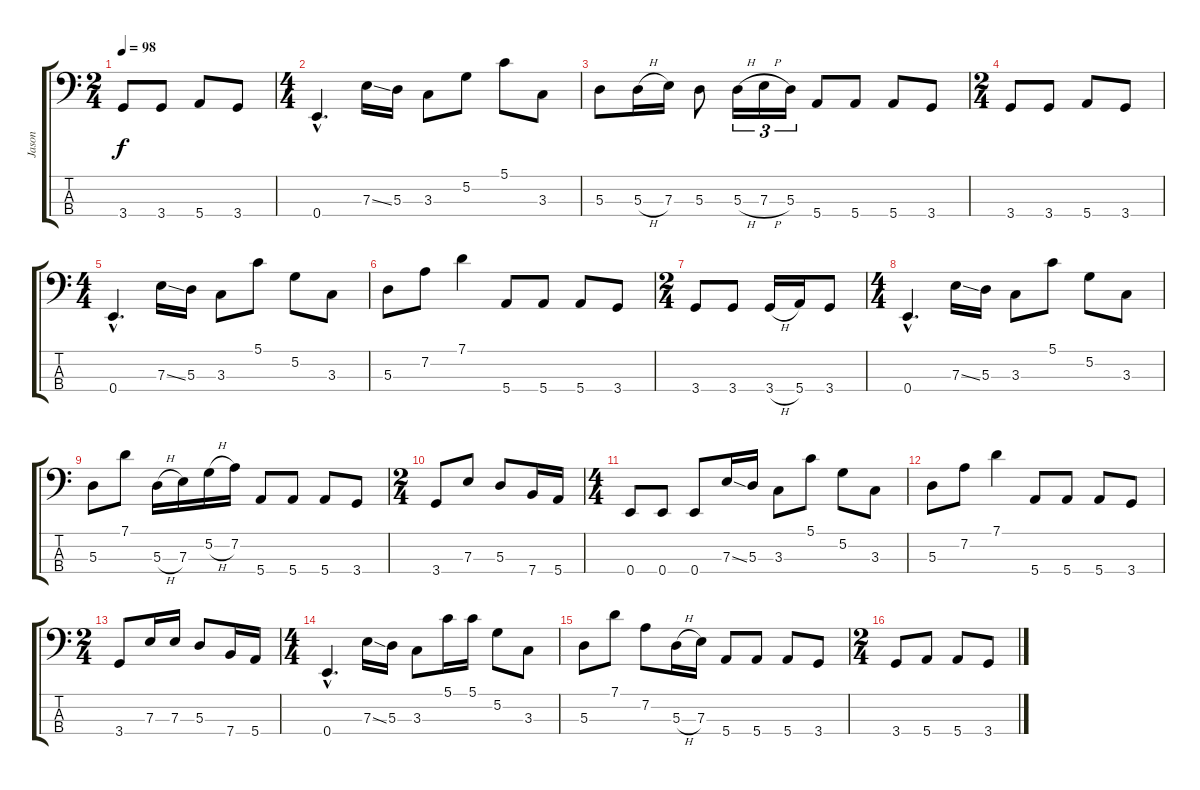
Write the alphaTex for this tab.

\track ("Jason" "Jason") {instrument electricbasspick}
\staff {score tabs}
\tuning (G2 D2 A1 E1) {hide}
\ts (2 4)
\tempo 98
\clef f4
\ks c
3.4{t}.8{dy f} 3.4.8 5.4.8 3.4.8 |
\ts (4 4)
0.4{hac}.4{d} 7.3{ss}.16 5.3.16 3.3.8 5.2.8 5.1.8 3.3.8 |
5.3.8 5.3{h}.16 7.3.16 5.3.8 5.3{h}.16{tu (3 2)} 7.3{h}.16{tu (3 2)} 5.3.16{tu (3 2)} 5.4.8 5.4.8 5.4.8 3.4.8 |
\ts (2 4)
3.4.8 3.4.8 5.4.8 3.4.8 |
\ts (4 4)
0.4{hac}.4{d} 7.3{ss}.16 5.3.16 3.3.8 5.1.8 5.2.8 3.3.8 |
5.3.8 7.2.8 7.1.4 5.4.8 5.4.8 5.4.8 3.4.8 |
\ts (2 4)
3.4.8 3.4.8 3.4{h}.16 5.4.16 3.4.8 |
\ts (4 4)
0.4{hac}.4{d} 7.3{ss}.16 5.3.16 3.3.8 5.1.8 5.2.8 3.3.8 |
5.3.8 7.1.8 5.3{h}.16 7.3.16 5.2{h}.16 7.2.16 5.4.8 5.4.8 5.4.8 3.4.8 |
\ts (2 4)
3.4.8 7.3.8 5.3.8 7.4.16 5.4.16 |
\ts (4 4)
0.4.8 0.4.8 0.4.8 7.3{ss}.16 5.3.16 3.3.8 5.1.8 5.2.8 3.3.8 |
5.3.8 7.2.8 7.1.4 5.4.8 5.4.8 5.4.8 3.4.8 |
\ts (2 4)
3.4.8 7.3.16 7.3.16 5.3.8 7.4.16 5.4.16 |
\ts (4 4)
0.4{hac}.4{d} 7.3{ss}.16 5.3.16 3.3.8 5.1.16 5.1.16 5.2.8 3.3.8 |
5.3.8 7.1.8 7.2.8 5.3{h}.16 7.3.16 5.4.8 5.4.8 5.4.8 3.4.8 |
\ts (2 4)
3.4.8 5.4.8 5.4.8 3.4.8
